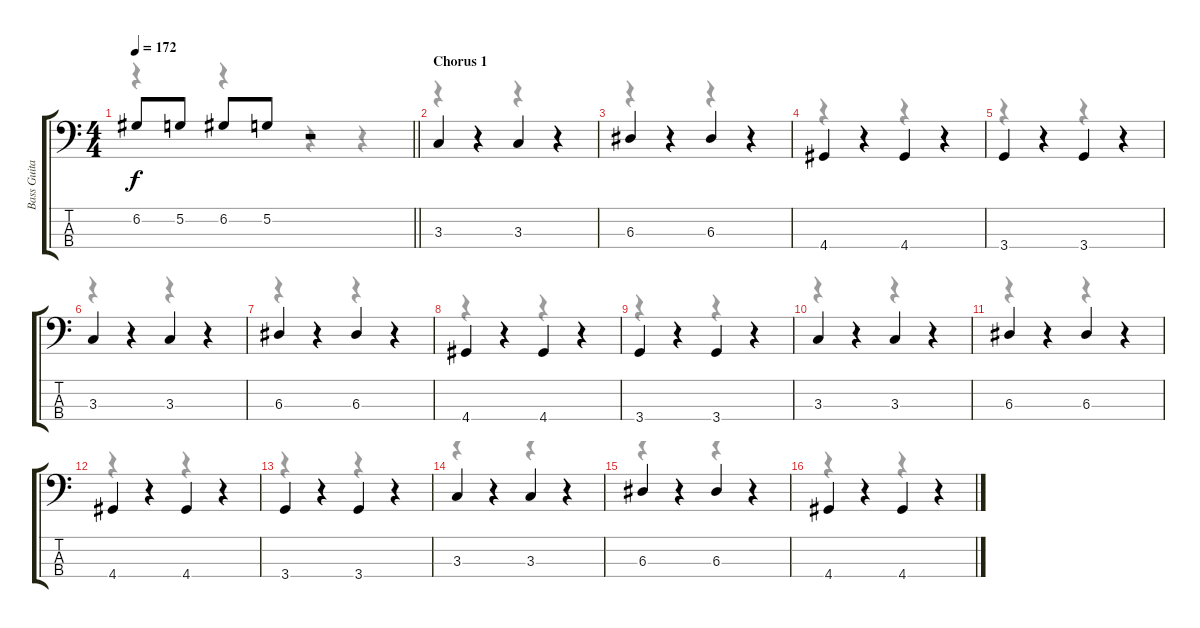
\track ("Bass Guitar" "Bass Guita") {instrument electricbasspick}
\staff {score tabs}
\tuning (G2 D2 A1 E1) {hide}
\voice
\ts (4 4)
\tempo 172
\clef f4
\barLineRight lightlight
\ks c
6.2.8{dy f} 5.2.8 6.2.8 5.2.8 r.2 |
\section ("" "Chorus 1")
3.3.4 r.4 3.3.4 r.4 |
6.3.4 r.4 6.3.4 r.4 |
4.4.4 r.4 4.4.4 r.4 |
3.4.4 r.4 3.4.4 r.4 |
3.3.4 r.4 3.3.4 r.4 |
6.3.4 r.4 6.3.4 r.4 |
4.4.4 r.4 4.4.4 r.4 |
3.4.4 r.4 3.4.4 r.4 |
3.3.4 r.4 3.3.4 r.4 |
6.3.4 r.4 6.3.4 r.4 |
4.4.4 r.4 4.4.4 r.4 |
3.4.4 r.4 3.4.4 r.4 |
3.3.4 r.4 3.3.4 r.4 |
6.3.4 r.4 6.3.4 r.4 |
4.4.4 r.4 4.4.4 r.4
\voice
\clef f4
\ottava regular
\simile none
\barLineRight lightlight
\ks c
r.4{dy f} r.4 r.4 r.4 |
r.4 r.4 r.4 r.4 |
r.4 r.4 r.4 r.4 |
r.4 r.4 r.4 r.4 |
r.4 r.4 r.4 r.4 |
r.4 r.4 r.4 r.4 |
r.4 r.4 r.4 r.4 |
r.4 r.4 r.4 r.4 |
r.4 r.4 r.4 r.4 |
r.4 r.4 r.4 r.4 |
r.4 r.4 r.4 r.4 |
r.4 r.4 r.4 r.4 |
r.4 r.4 r.4 r.4 |
r.4 r.4 r.4 r.4 |
r.4 r.4 r.4 r.4 |
r.4 r.4 r.4 r.4
